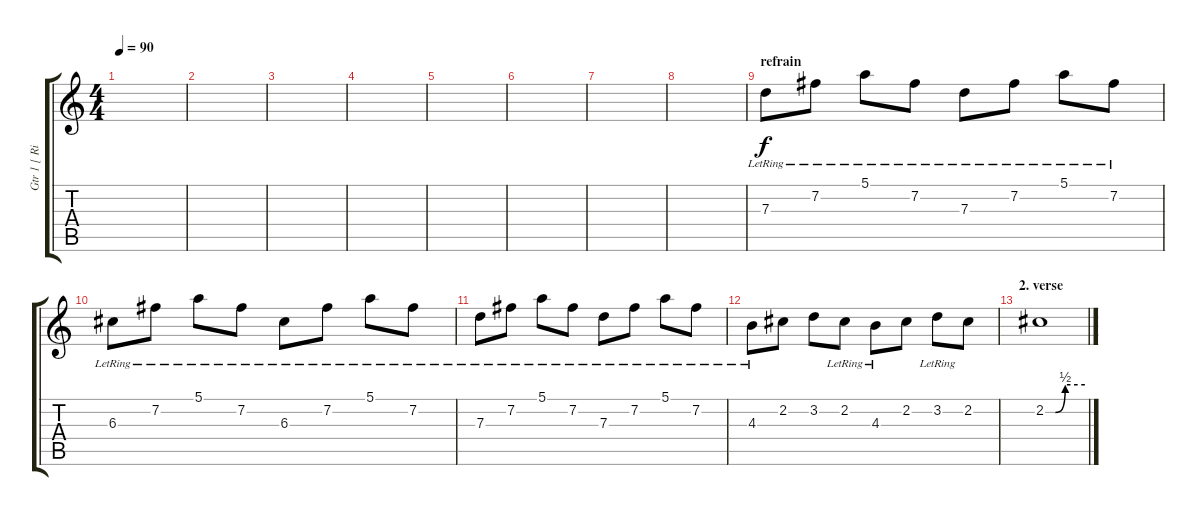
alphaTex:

\track ("Gtr 1 [ Richard Kruspe ]" "Gtr 1 [ Ri") {instrument electricguitarmuted}
\staff {score tabs}
\tuning (E4 B3 G3 D3 A2 E2) {hide}
\ts (4 4)
\tempo 90
\clef g2
\ks c
|
|
|
|
|
|
|
|
\section ("" "refrain")
7.3{lr}.8 7.2{lr}.8 5.1{lr}.8 7.2{lr}.8 7.3{lr}.8 7.2{lr}.8 5.1{lr}.8 7.2{lr}.8 |
6.3{lr}.8 7.2{lr}.8 5.1{lr}.8 7.2{lr}.8 6.3{lr}.8 7.2{lr}.8 5.1{lr}.8 7.2{lr}.8 |
7.3{lr}.8 7.2{lr}.8 5.1{lr}.8 7.2{lr}.8 7.3{lr}.8 7.2{lr}.8 5.1{lr}.8 7.2{lr}.8 |
4.3{lr}.8 2.2.8 3.2.8 2.2{lr}.8 4.3{lr}.8 2.2.8 3.2{lr}.8 2.2.8 |
\section ("" "2. verse")
2.2{be (custom 0 0 15 0 30 2 60 2)}.1
